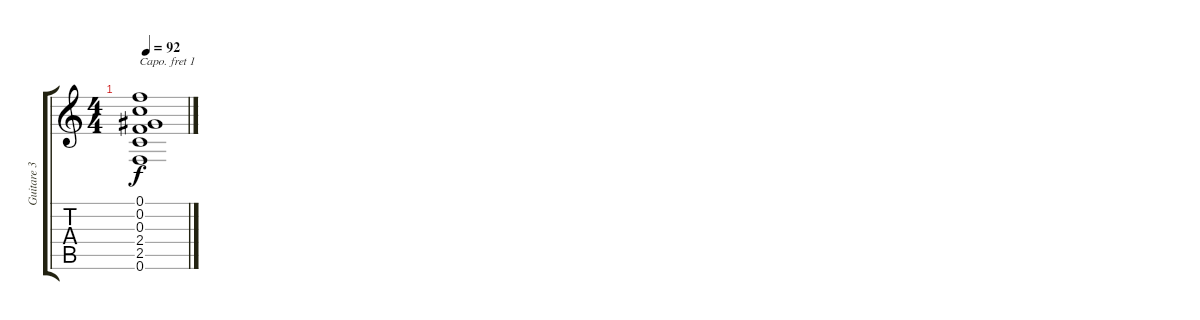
\track ("Guitare 3" "Guitare 3") {instrument acousticguitarsteel}
\staff {score tabs}
\capo 1
\tuning (E4 B3 G3 D3 A2 E2) {hide}
\ts (4 4)
\tempo 92
\clef g2
\ks c
(0.1{t} 0.2{t} 0.3{t} 2.4{t} 2.5{t} 0.6{t}).1{dy f}
